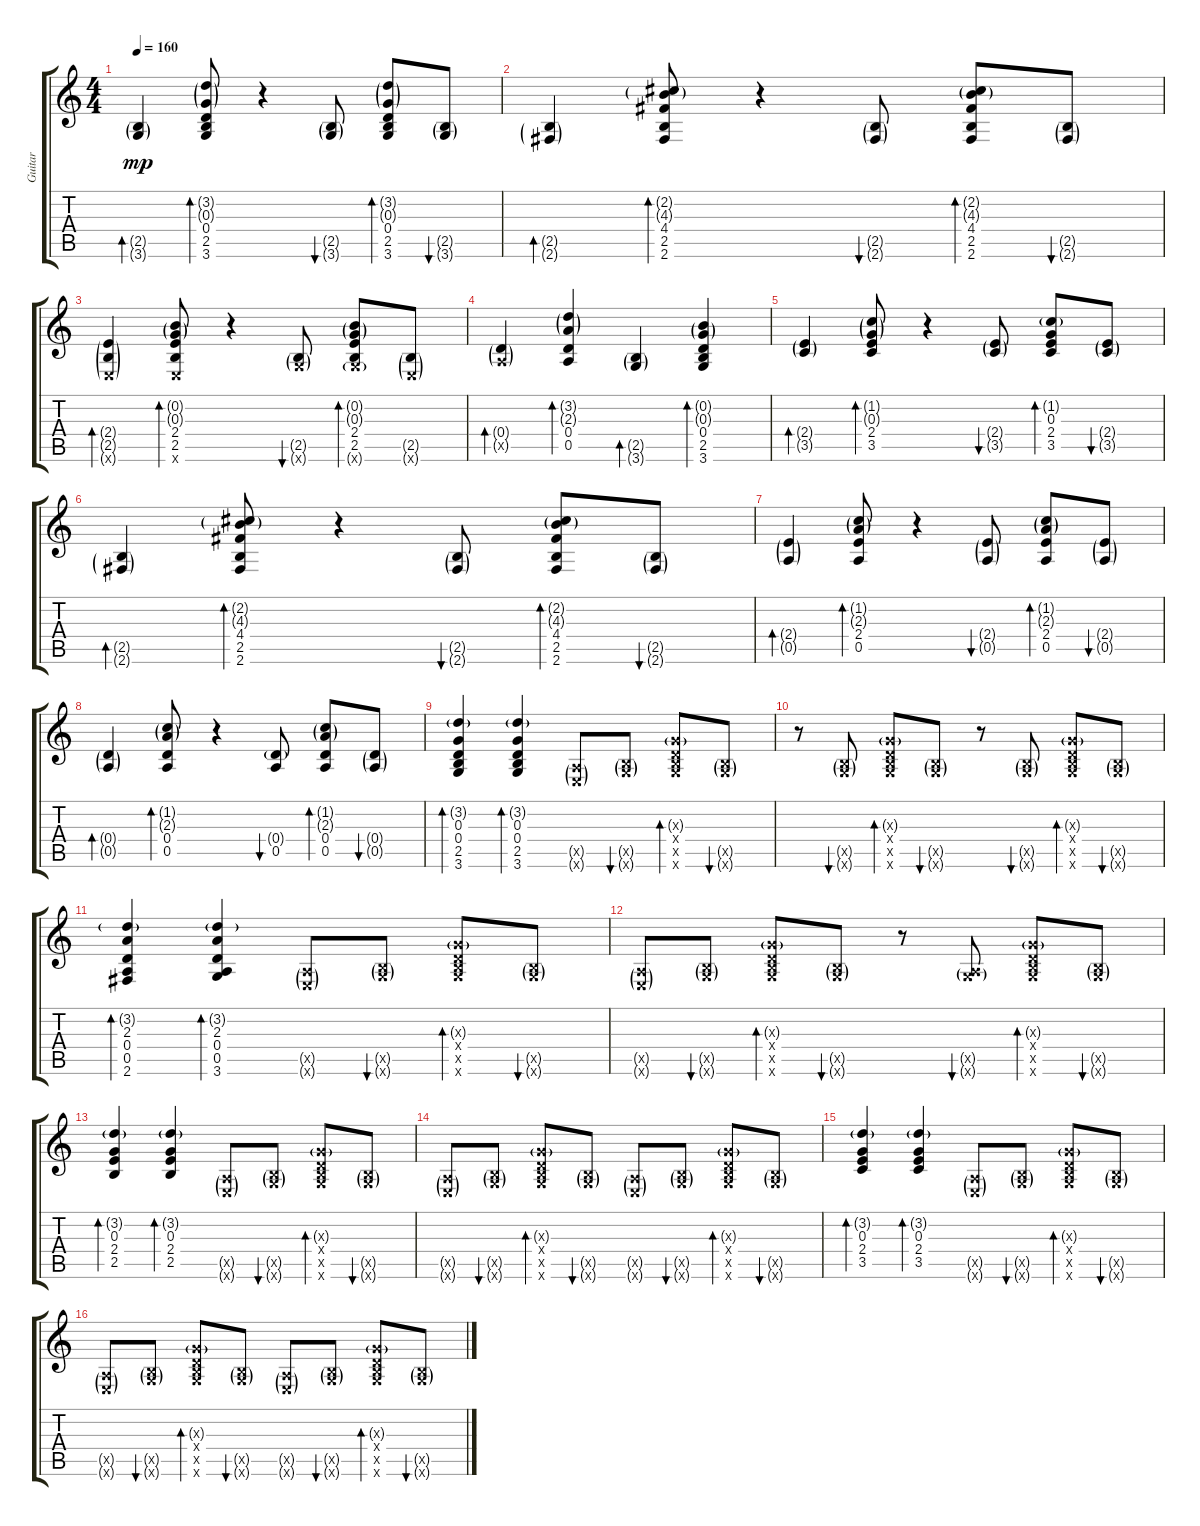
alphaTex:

\track ("Guitar" "Guitar") {instrument acousticguitarsteel}
\staff {score tabs}
\tuning (E4 B3 G3 D3 A2 E2) {hide}
\ts (4 4)
\tempo 160
\clef g2
\ks c
(2.5{g} 3.6{g}).4{bd 120 dy mp} (3.2{g} 0.3{g} 0.4 2.5 3.6).8{bd 60} r.4 (2.5{g} 3.6{g}).8{bu 120} (3.2{g} 0.3{g} 0.4 2.5 3.6).8{bd 60} (2.5{g} 3.6{g}).8{bu 60} |
(2.5{g} 2.6{g}).4{bd 60} (2.2{g} 4.3{g} 4.4 2.5 2.6).8{bd 60} r.4 (2.5{g} 2.6{g}).8{bu 60} (2.2{g} 4.3{g} 4.4 2.5 2.6).8{bd 60} (2.5{g} 2.6{g}).8{bu 60} |
(2.4{g} 2.5{g} 0.6{g x}).4{bd 60} (0.2{g} 0.3{g} 2.4 2.5 0.6{x}).8{bd 60} r.4 (2.5{g} 3.6{g x}).8{bu 60} (0.2{g} 0.3{g} 2.4 2.5 3.6{g x}).8{bd 60} (2.5{g} 0.6{g x}).8 |
(0.4{g} 0.5{g x}).4{bd 60} (3.2{g} 2.3{g} 0.4 0.5).4{bd 120} (2.5{g} 3.6{g}).4{bd 60} (0.2{g} 0.3{g} 0.4 2.5 3.6).4{bd 60} |
(2.4{g} 3.5{g}).4{bd 60} (1.2{g} 0.3{g} 2.4 3.5).8{bd 60} r.4 (2.4{g} 3.5{g}).8{bu 60} (1.2{g} 0.3 2.4 3.5).8{bd 60} (2.4{g} 3.5{g}).8{bu 60} |
(2.5{g} 2.6{g}).4{bd 60} (2.2{g} 4.3{g} 4.4 2.5 2.6).8{bd 60} r.4 (2.5{g} 2.6{g}).8{bu 60} (2.2{g} 4.3{g} 4.4 2.5 2.6).8{bd 60} (2.5{g} 2.6{g}).8{bu 60} |
(2.4{g} 0.5{g}).4{bd 60} (1.2{g} 2.3{g} 2.4 0.5).8{bd 60} r.4 (2.4{g} 0.5{g}).8{bu 60} (1.2{g} 2.3{g} 2.4 0.5).8{bd 60} (2.4{g} 0.5{g}).8{bu 60} |
(0.4{g} 0.5{g}).4{bd 60} (1.2{g} 2.3{g} 0.4 0.5).8{bd 60} r.4 (0.4{g} 0.5).8{bu 60} (1.2{g} 2.3{g} 0.4 0.5).8{bd 60} (0.4{g} 0.5{g}).8{bu 60} |
(3.2{g} 0.3 0.4 2.5 3.6).4{bd 120} (3.2{g} 0.3 0.4 2.5 3.6).4{bd 60} (0.5{g x} 0.6{g x}).8 (2.5{g x} 3.6{g x}).8{bu 120} (0.3{g x} 0.4{x} 2.5{x} 3.6{x}).8{bd 60} (2.5{g x} 3.6{g x}).8{bu 60} |
r.8 (2.5{g x} 3.6{g x}).8{bu 120} (0.3{g x} 0.4{x} 2.5{x} 3.6{x}).8{bd 60} (2.5{g x} 3.6{g x}).8{bu 60} r.8 (2.5{g x} 3.6{g x}).8{bu 120} (0.3{g x} 0.4{x} 2.5{x} 3.6{x}).8{bd 60} (2.5{g x} 3.6{g x}).8{bu 60} |
(3.2{g} 2.3 0.4 0.5 2.6).4{bd 120} (3.2{g} 2.3 0.4 0.5 3.6).4{bd 60} (0.5{g x} 0.6{g x}).8 (2.5{g x} 3.6{g x}).8{bu 120} (0.3{g x} 0.4{x} 2.5{x} 3.6{x}).8{bd 60} (2.5{g x} 3.6{g x}).8{bu 60} |
(0.5{g x} 0.6{g x}).8 (2.5{g x} 3.6{g x}).8{bu 120} (0.3{g x} 0.4{x} 2.5{x} 3.6{x}).8{bd 60} (2.5{g x} 3.6{g x}).8{bu 60} r.8 (0.5{g x} 3.6{g x}).8{bu 120} (0.3{g x} 0.4{x} 2.5{x} 3.6{x}).8{bd 60} (2.5{g x} 3.6{g x}).8{bu 60} |
(3.2{g} 0.3 2.4 2.5).4{bd 120} (3.2{g} 0.3 2.4 2.5).4{bd 60} (0.5{g x} 0.6{g x}).8 (2.5{g x} 3.6{g x}).8{bu 120} (0.3{g x} 0.4{x} 2.5{x} 3.6{x}).8{bd 60} (2.5{g x} 3.6{g x}).8{bu 60} |
(0.5{g x} 0.6{g x}).8 (2.5{g x} 3.6{g x}).8{bu 120} (0.3{g x} 0.4{x} 2.5{x} 3.6{x}).8{bd 60} (2.5{g x} 3.6{g x}).8{bu 60} (0.5{g x} 0.6{g x}).8 (2.5{g x} 3.6{g x}).8{bu 120} (0.3{g x} 0.4{x} 2.5{x} 3.6{x}).8{bd 60} (2.5{g x} 3.6{g x}).8{bu 60} |
(3.2{g} 0.3 2.4 3.5).4{bd 120} (3.2{g} 0.3 2.4 3.5).4{bd 60} (0.5{g x} 0.6{g x}).8 (2.5{g x} 3.6{g x}).8{bu 120} (0.3{g x} 0.4{x} 2.5{x} 3.6{x}).8{bd 60} (2.5{g x} 3.6{g x}).8{bu 60} |
(0.5{g x} 0.6{g x}).8 (2.5{g x} 3.6{g x}).8{bu 120} (0.3{g x} 0.4{x} 2.5{x} 3.6{x}).8{bd 60} (2.5{g x} 3.6{g x}).8{bu 60} (0.5{g x} 0.6{g x}).8 (2.5{g x} 3.6{g x}).8{bu 120} (0.3{g x} 0.4{x} 2.5{x} 3.6{x}).8{bd 60} (2.5{g x} 3.6{g x}).8{bu 60}
